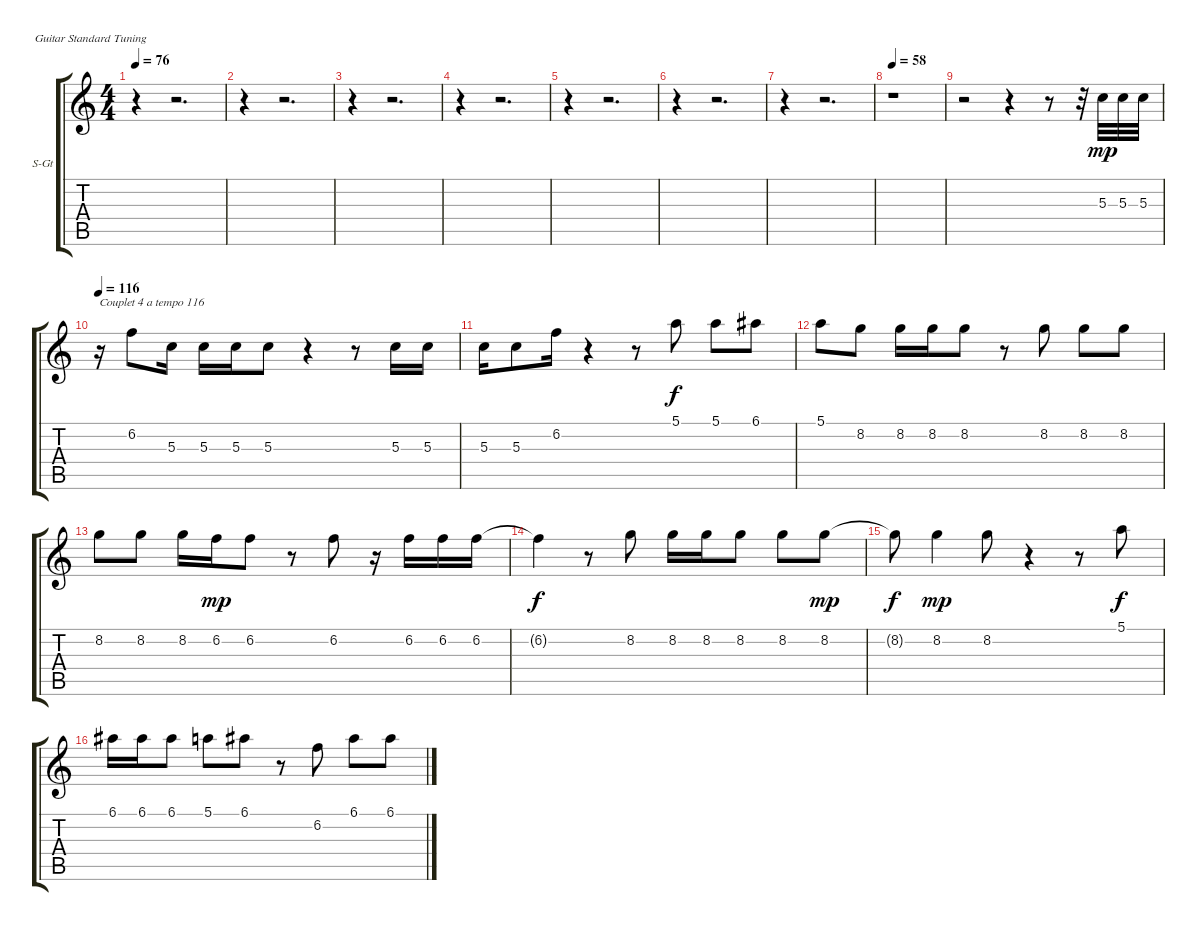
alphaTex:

\bracketExtendMode groupsimilarinstruments
\firstSystemTrackNameOrientation horizontal
\otherSystemsTrackNameOrientation horizontal
\track ("Voix / guitare acoustique fin" "S-Gt") {instrument accordion}
\staff {score tabs}
\tuning (E4 B3 G3 D3 A2 E2)
\displaytranspose 12
\ts (4 4)
\tempo 76
\clef g2
\ks c
r.4{dy f} r.2{d} |
r.4 r.2{d} |
r.4 r.2{d} |
r.4 r.2{d} |
r.4 r.2{d} |
r.4 r.2{d} |
r.4 r.2{d} |
\tempo 58
r.1 |
r.2 r.4 r.8 r.32 5.3.32{dy mp} 5.3.32 5.3.32 |
\tempo 116
r.16{txt "Couplet 4 a tempo 116"} 6.2.8 5.3.16 5.3.16 5.3.16 5.3.8 r.4 r.8 5.3.16 5.3.16 |
5.3.16 5.3.8 6.2.16 r.4 r.8 5.1.8{dy f} 5.1.8 6.1.8 |
5.1.8 8.2.8 8.2.16 8.2.16 8.2.8 r.8 8.2.8 8.2.8 8.2.8 |
8.2.8 8.2.8 8.2.16 6.2.16{dy mp} 6.2.8 r.8 6.2.8 r.16 6.2.16 6.2.16 6.2.16 |
6.2{t}.4{dy f} r.8 8.2.8 8.2.16 8.2.16 8.2.8 8.2.8 8.2.8{dy mp} |
8.2{t}.8{dy f} 8.2.4{dy mp} 8.2.8 r.4 r.8 5.1.8{dy f} |
6.1.16 6.1.16 6.1.8 5.1.8 6.1.8 r.8 6.2.8 6.1.8 6.1.8
